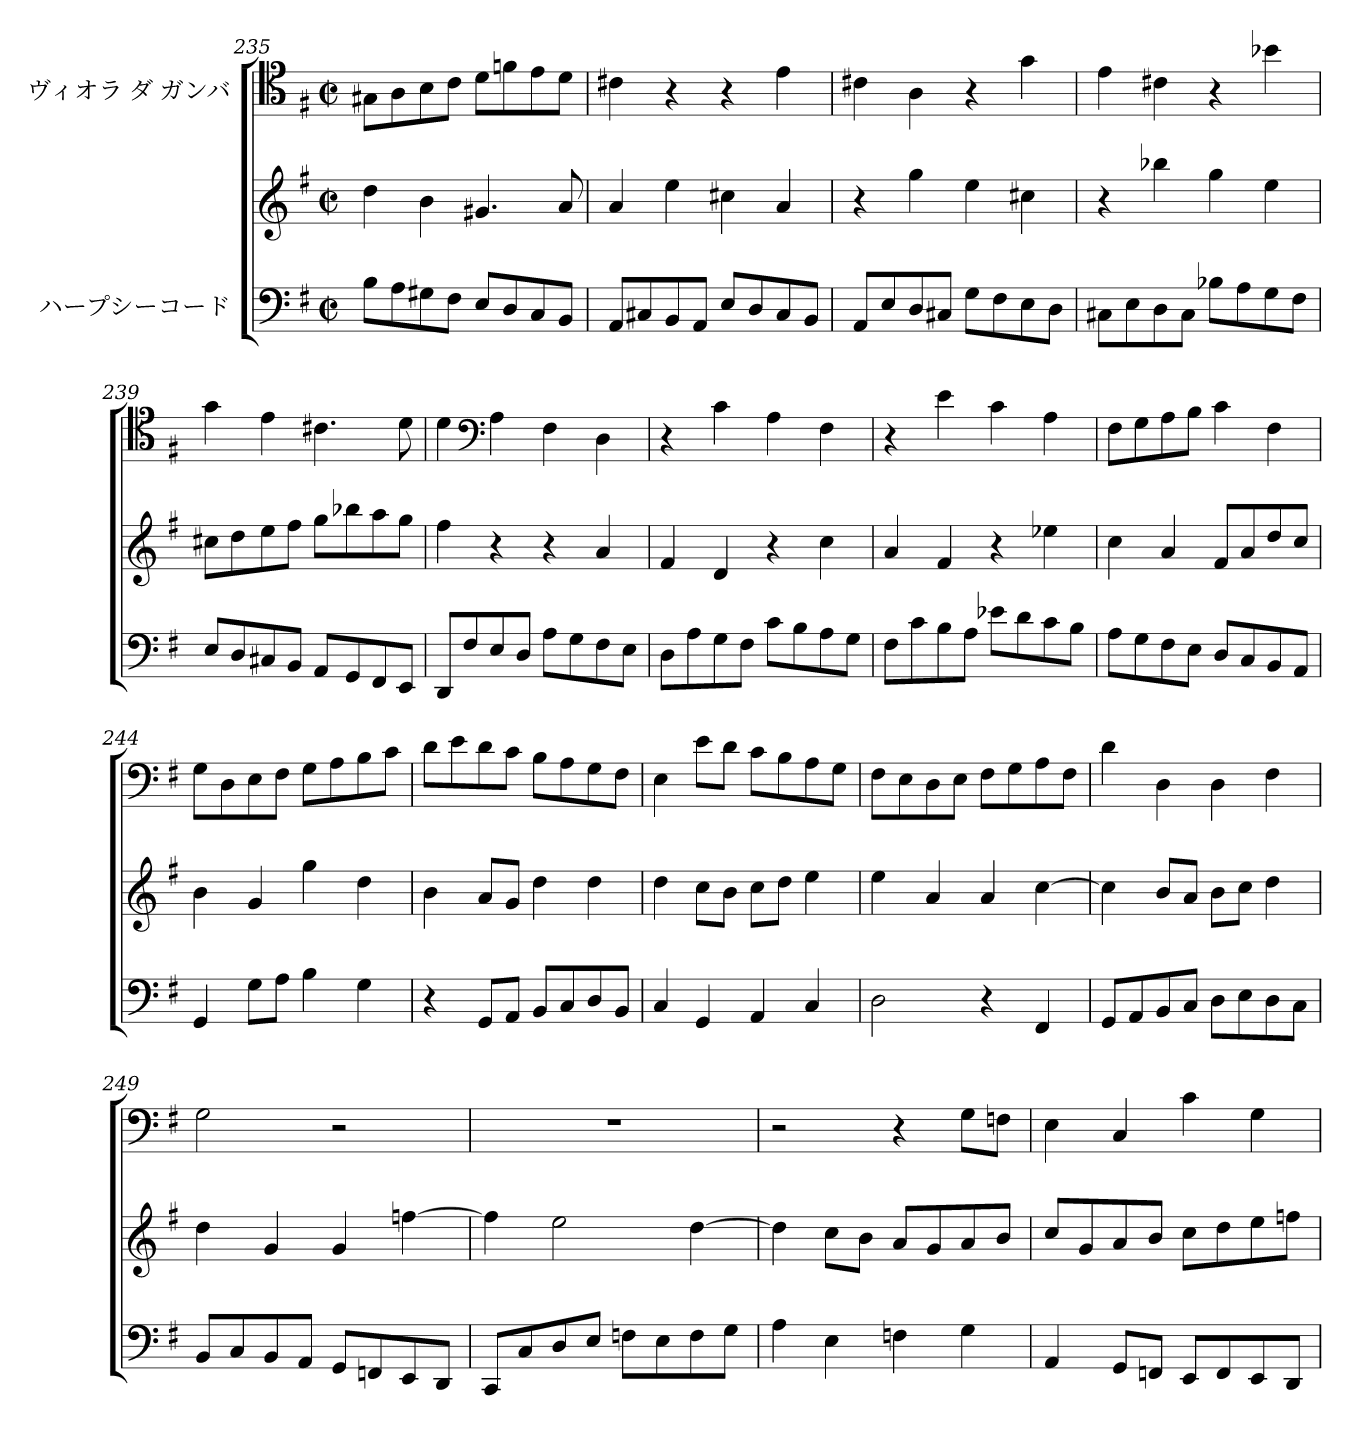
**kern	**kern	**kern
*part2	*part2	*part1
*staff3	*staff2	*staff1
*I"ハープシーコード	*	*I"ヴィオラ ダ ガンバ
!!LO:LB:g=z
*clefF4	*clefG2	*clefC4
*k[f#]	*k[f#]	*k[f#]
*M2/2	*M2/2	*M2/2
*met(c|)	*met(c|)	*met(c|)
=235	=235	=235
8B\L	4dd\	8G#X\L
8A\	.	8A\
8G#X\	4b\	8B\
8F#\J	.	8c\J
8E/L	4.g#X/	8d\L
8D/	.	8fn\
8C/	.	8e\
8BB/J	8a/	8d\J
=236	=236	=236
8AA/L	4a/	4c#X\
8C#X/	.	.
8BB/	4ee\	4r
8AA/J	.	.
8E/L	4cc#X\	4r
8D/	.	.
8C#/	4a/	4e\
8BB/J	.	.
=237	=237	=237
8AA/L	4r	4c#X\
8E/	.	.
8D/	4gg\	4A\
8C#X/J	.	.
8G\L	4ee\	4r
8F#\	.	.
8E\	4cc#X\	4g\
8D\J	.	.
=238	=238	=238
8C#X\L	4r	4e\
8E\	.	.
8D\	4bb-X\	4c#X\
8C#\J	.	.
8B-X\L	4gg\	4r
8A\	.	.
8G\	4ee\	4b-X\
8F#\J	.	.
!!LO:LB:g=z
=239	=239	=239
8E/L	8cc#X\L	4g\
8D/	8dd\	.
8C#X/	8ee\	4e\
8BB/J	8ff#\J	.
8AA/L	8gg\L	4.c#X\
8GG/	8bb-X\	.
8FF#/	8aa\	.
8EE/J	8gg\J	8d\
=240	=240	=240
8DD/L	4ff#\	4d\
8F#/	.	.
*	*	*clefF4
8E/	4r	4A\
8D/J	.	.
8A\L	4r	4F#\
8G\	.	.
8F#\	4a/	4D\
8E\J	.	.
=241	=241	=241
8D\L	4f#/	4r
8A\	.	.
8G\	4d/	4c\
8F#\J	.	.
8c\L	4r	4A\
8B\	.	.
8A\	4cc\	4F#\
8G\J	.	.
=242	=242	=242
8F#\L	4a/	4r
8c\	.	.
8B\	4f#/	4e\
8A\J	.	.
8e-X\L	4r	4c\
8d\	.	.
8c\	4ee-X\	4A\
8B\J	.	.
!!LO:LB:g=z
=243	=243	=243
8A\L	4cc\	8F#\L
8G\	.	8G\
8F#\	4a/	8A\
8E\J	.	8B\J
8D/L	8f#/L	4c\
8C/	8a/	.
8BB/	8dd/	4F#\
8AA/J	8cc/J	.
=244	=244	=244
4GG/	4b\	8G\L
.	.	8D\
8G\L	4g/	8E\
8A\J	.	8F#\J
4B\	4gg\	8G\L
.	.	8A\
4G\	4dd\	8B\
.	.	8c\J
=245	=245	=245
4r	4b\	8d\L
.	.	8e\
8GG/L	8a/L	8d\
8AA/J	8g/J	8c\J
8BB/L	4dd\	8B\L
8C/	.	8A\
8D/	4dd\	8G\
8BB/J	.	8F#\J
=246	=246	=246
4C/	4dd\	4E\
4GG/	8cc\L	8e\L
.	8b\J	8d\J
4AA/	8cc\L	8c\L
.	8dd\J	8B\
4C/	4ee\	8A\
.	.	8G\J
=247	=247	=247
2D\	4ee\	8F#\L
.	.	8E\
.	4a/	8D\
.	.	8E\J
4r	4a/	8F#\L
.	.	8G\
4FF#/	[4cc\	8A\
.	.	8F#\J
!!LO:PB:g=z
=248	=248	=248
8GG/L	4cc\]	4d\
8AA/	.	.
8BB/	8b/L	4D\
8C/J	8a/J	.
8D\L	8b\L	4D\
8E\	8cc\J	.
8D\	4dd\	4F#\
8C\J	.	.
=249	=249	=249
8BB/L	4dd\	2G\
8C/	.	.
8BB/	4g/	.
8AA/J	.	.
8GG/L	4g/	2r
8FFn/	.	.
8EE/	[4ffn\	.
8DD/J	.	.
=250	=250	=250
8CC/L	4ff\]	1r
8C/	.	.
8D/	2ee\	.
8E/J	.	.
8Fn\L	.	.
8E\	.	.
8F\	[4dd\	.
8G\J	.	.
=251	=251	=251
4A\	4dd\]	2r
4E\	8cc\L	.
.	8b\J	.
4Fn\	8a/L	4r
.	8g/	.
4G\	8a/	8G\L
.	8b/J	8Fn\J
=252	=252	=252
4AA/	8cc/L	4E\
.	8g/	.
8GG/L	8a/	4C/
8FFn/J	8b/J	.
8EE/L	8cc\L	4c\
8FF/	8dd\	.
8EE/	8ee\	4G\
8DD/J	8ffn\J	.
=	=	=
*-	*-	*-
